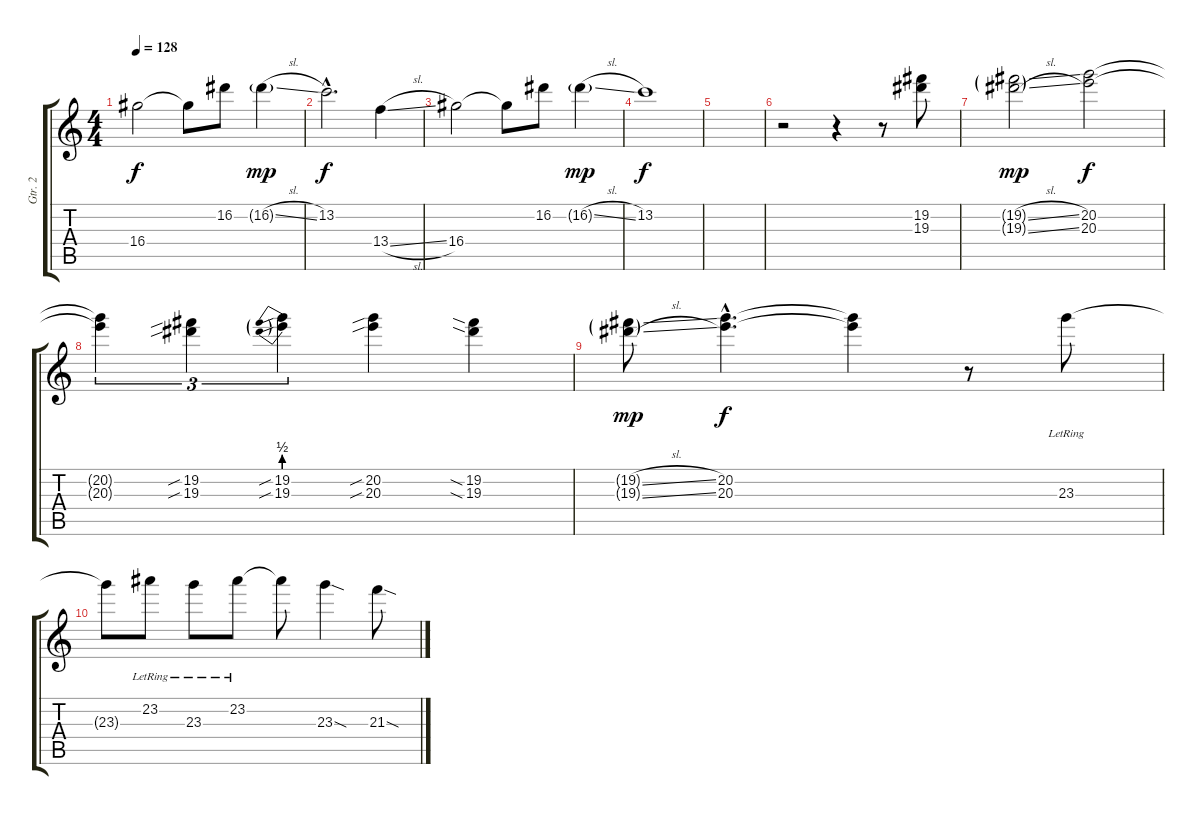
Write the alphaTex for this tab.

\track ("Gtr. 2" "Gtr. 2") {instrument electricguitarjazz}
\staff {score tabs}
\tuning (E4 B3 Ab3 E3 B2 E2) {hide}
\ts (4 4)
\tempo 128
\clef g2
\ks c
16.4.2{dy f} 16.4{t}.8 16.2.8 16.2{sl g}.4{dy mp} |
13.2{hac}.2{d dy f} 13.4{sl}.4 |
16.4.2 16.4{t}.8 16.2.8 16.2{sl g}.4{dy mp} |
13.2.1{dy f} |
|
r.2 r.4 r.8 (19.2 19.3).8 |
(19.2{sl g} 19.3{sl g}).2{dy mp} (20.2 20.3).2{dy f} |
(20.2{t} 20.3{t}).4{tu (3 2)} (19.2{sib} 19.3{sib}).4{tu (3 2)} (19.2{be (prebend 0 2 60 2) sib} 19.3{be (prebend 0 2 60 2) sib}).4{tu (3 2)} (20.2{sib} 20.3{sib}).4 (19.2{sia} 19.3{sia}).4 |
(19.2{sl g} 19.3{sl g}).8{dy mp} (20.2{hac} 20.3{hac}).4{d dy f} (20.2{t} 20.3{t}).4 r.8 23.3{lr}.8 |
23.3{t}.8 23.2{lr}.8 23.3{lr}.8 23.2{lr}.8 23.2{t}.8 23.3{sod}.4 21.3{sod}.8
